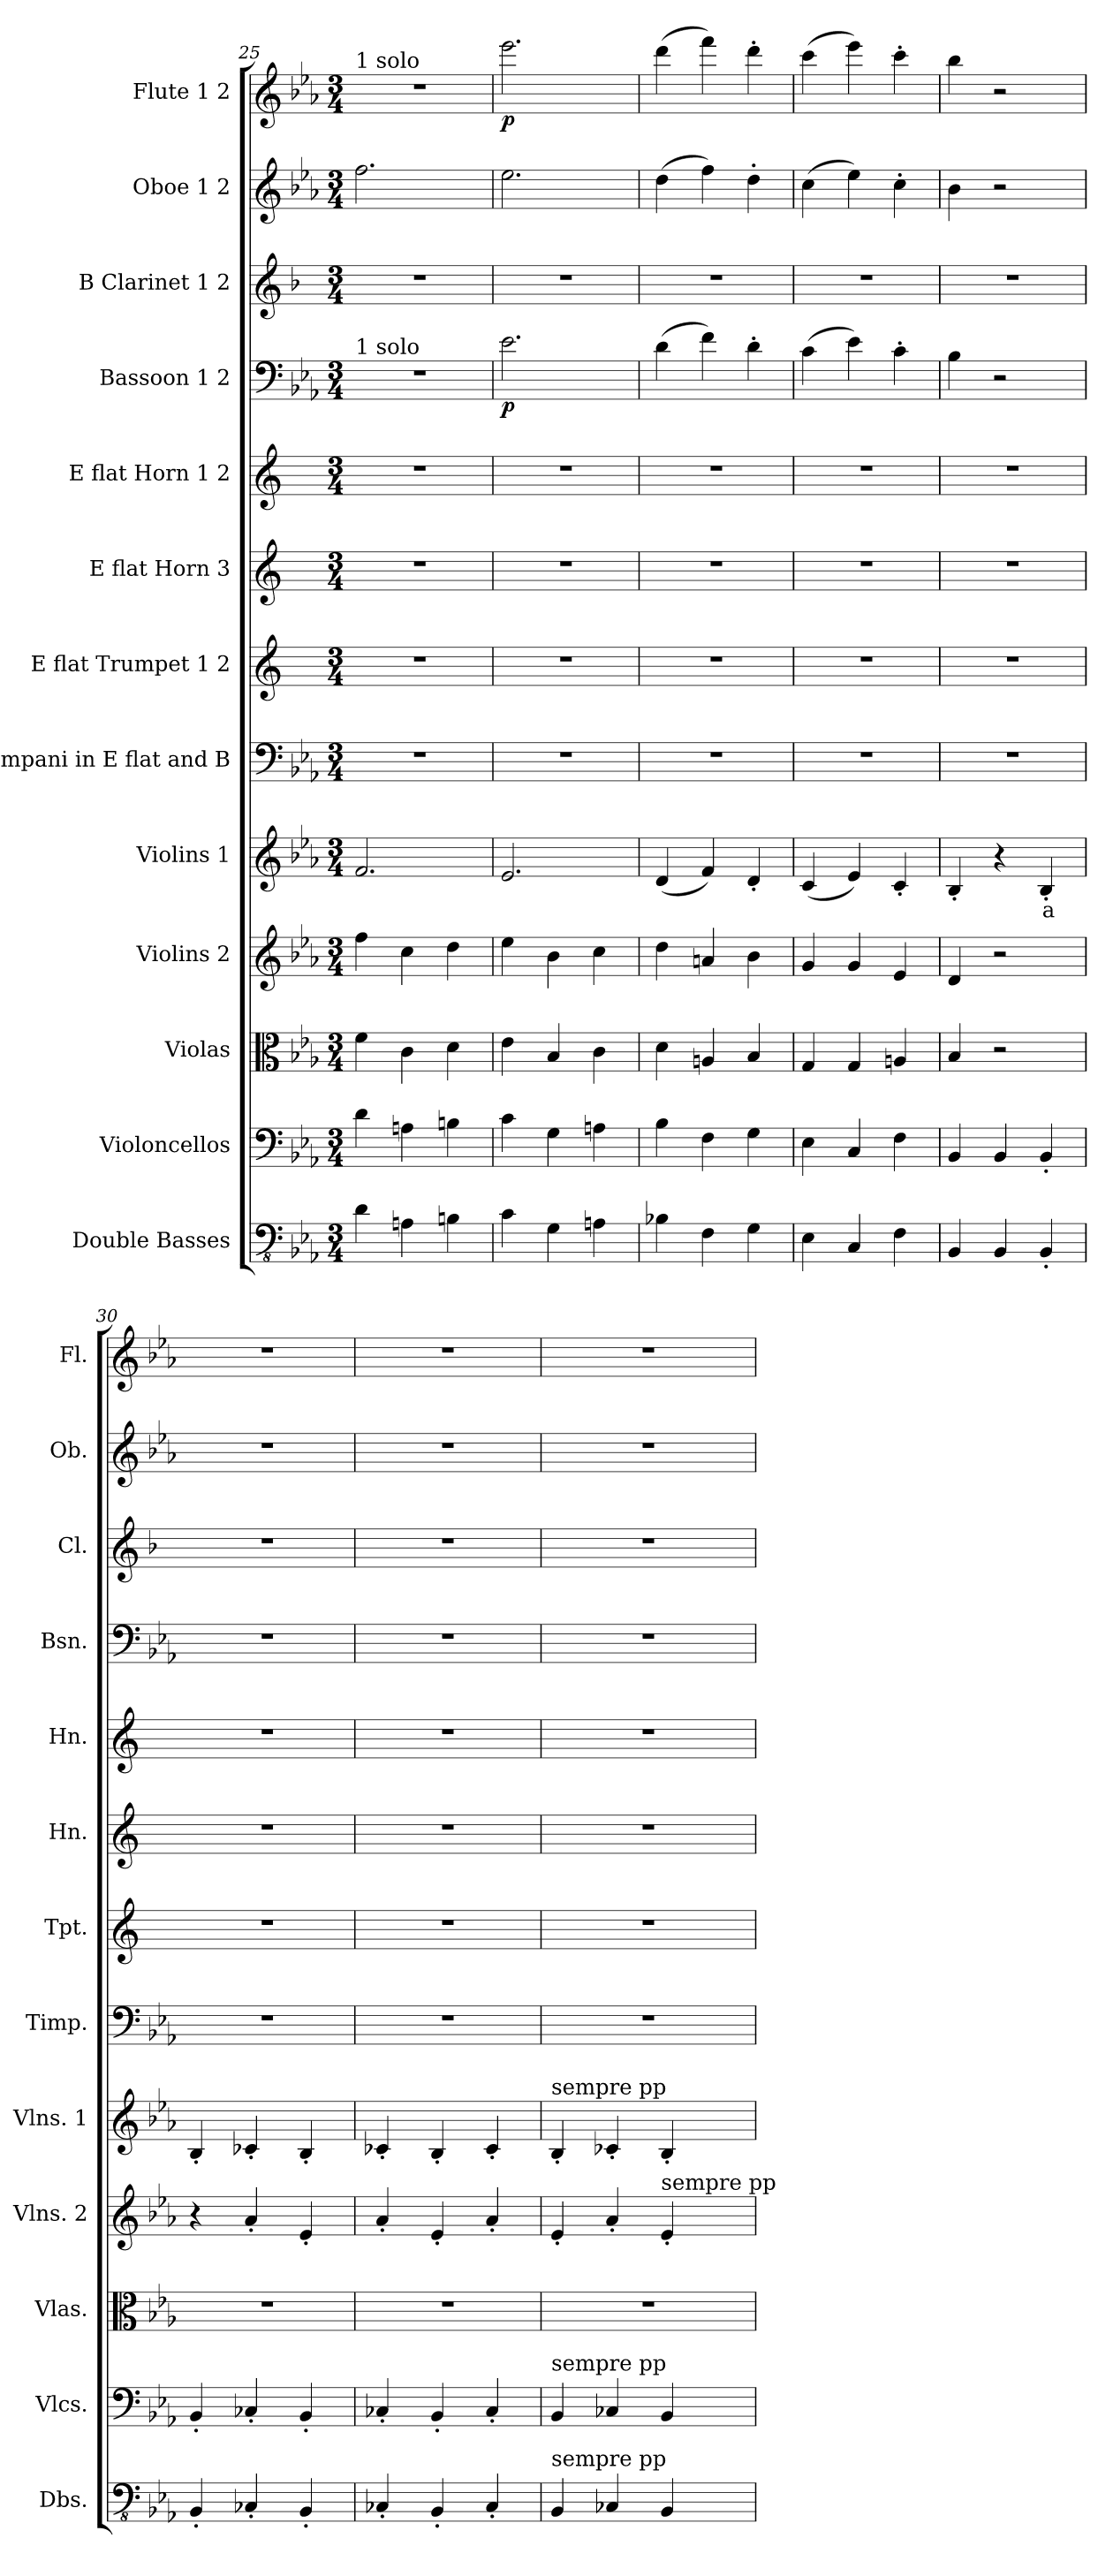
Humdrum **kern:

**kern	**kern	**kern	**kern	**kern	**text	**kern	**kern	**kern	**kern	**kern	**dynam	**kern	**kern	**kern	**dynam
*part13	*part12	*part11	*part10	*part9	*part9	*part8	*part7	*part6	*part5	*part4	*part4	*part3	*part2	*part1	*part1
*staff13	*staff12	*staff11	*staff10	*staff9	*staff9	*staff8	*staff7	*staff6	*staff5	*staff4	*staff4	*staff3	*staff2	*staff1	*staff1
*I"Double Basses	*I"Violoncellos	*I"Violas	*I"Violins 2	*I"Violins 1	*	*I"Timpani in E flat and B	*I"E flat Trumpet 1 2	*I"E flat Horn 3	*I"E flat Horn  1 2	*I"Bassoon 1 2	*	*I"B Clarinet 1 2	*I"Oboe 1 2	*I"Flute 1 2	*
*I'Dbs.	*I'Vlcs.	*I'Vlas.	*I'Vlns. 2	*I'Vlns. 1	*	*I'Timp.	*I'Tpt.	*I'Hn.	*I'Hn.	*I'Bsn.	*	*I'Cl.	*I'Ob.	*I'Fl.	*
*clefFv4	*clefF4	*clefC3	*clefG2	*clefG2	*	*clefF4	*clefG2	*clefG2	*clefG2	*clefF4	*	*clefG2	*clefG2	*clefG2	*
*	*	*	*	*	*	*	*ITrd-2c-3	*ITrd5c9	*ITrd5c9	*	*	*ITrd1c2	*	*	*
*k[b-e-a-]	*k[b-e-a-]	*k[b-e-a-]	*k[b-e-a-]	*k[b-e-a-]	*	*k[b-e-a-]	*k[b-e-a-]	*k[b-e-a-]	*k[b-e-a-]	*k[b-e-a-]	*	*k[b-e-a-]	*k[b-e-a-]	*k[b-e-a-]	*
*M3/4	*M3/4	*M3/4	*M3/4	*M3/4	*	*M3/4	*M3/4	*M3/4	*M3/4	*M3/4	*	*M3/4	*M3/4	*M3/4	*
=25	=25	=25	=25	=25	=25	=25	=25	=25	=25	=25	=25	=25	=25	=25	=25
!	!	!	!	!	!	!	!	!	!	!	!	!	!	!LO:TX:a:t=1  solo	!
!	!	!	!	!	!	!	!	!	!	!LO:TX:a:t=1  solo	!	!	!	!	!
4D\	4d\	4f\	4ff\	2.f/	.	2.r	2.r	2.r	2.r	2.r	.	2.r	2.ff\	2.r	.
4AAn\	4An\	4c\	4cc\	.	.	.	.	.	.	.	.	.	.	.	.
4BBn\	4Bn\	4d\	4dd\	.	.	.	.	.	.	.	.	.	.	.	.
=26	=26	=26	=26	=26	=26	=26	=26	=26	=26	=26	=26	=26	=26	=26	=26
!	!	!	!	!	!	!	!	!	!	!	!LO:DY:b	!	!	!	!LO:DY:b
4C\	4c\	4e-\	4ee-\	2.e-/	.	2.r	2.r	2.r	2.r	2.e-\	p	2.r	2.ee-\	2.eee-\	p
4GG\	4G\	4B-/	4b-\	.	.	.	.	.	.	.	.	.	.	.	.
4AAn\	4An\	4c\	4cc\	.	.	.	.	.	.	.	.	.	.	.	.
=27	=27	=27	=27	=27	=27	=27	=27	=27	=27	=27	=27	=27	=27	=27	=27
4BB-X\	4B-\	4d\	4dd\	(<4d/	.	2.r	2.r	2.r	2.r	(>4d\	.	2.r	(>4dd\	(>4ddd\	.
4FF\	4F\	4An/	4an/	4f/)	.	.	.	.	.	4f\)	.	.	4ff\)	4fff\)	.
4GG\	4G\	4B-/	4b-\	4d'/	.	.	.	.	.	4d'\	.	.	4dd'\	4ddd'\	.
=28	=28	=28	=28	=28	=28	=28	=28	=28	=28	=28	=28	=28	=28	=28	=28
4EE-\	4E-\	4G/	4g/	(<4c/	.	2.r	2.r	2.r	2.r	(>4c\	.	2.r	(>4cc\	(>4ccc\	.
4CC/	4C/	4G/	4g/	4e-/)	.	.	.	.	.	4e-\)	.	.	4ee-\)	4eee-\)	.
4FF\	4F\	4An/	4e-/	4c'/	.	.	.	.	.	4c'\	.	.	4cc'\	4ccc'\	.
=29	=29	=29	=29	=29	=29	=29	=29	=29	=29	=29	=29	=29	=29	=29	=29
4BBB-/	4BB-/	4B-/	4d/	4B-'/	.	2.r	2.r	2.r	2.r	4B-\	.	2.r	4b-\	4bb-\	.
4BBB-/	4BB-/	2r	2r	4r	.	.	.	.	.	2r	.	.	2r	2r	.
4BBB-'/	4BB-'/	.	.	4B-'/	a	.	.	.	.	.	.	.	.	.	.
=30	=30	=30	=30	=30	=30	=30	=30	=30	=30	=30	=30	=30	=30	=30	=30
4BBB-'/	4BB-'/	2.r	4r	4B-'/	.	2.r	2.r	2.r	2.r	2.r	.	2.r	2.r	2.r	.
4CC-X'/	4C-X'/	.	4a-'/	4c-X'/	.	.	.	.	.	.	.	.	.	.	.
4BBB-'/	4BB-'/	.	4e-'/	4B-'/	.	.	.	.	.	.	.	.	.	.	.
=31	=31	=31	=31	=31	=31	=31	=31	=31	=31	=31	=31	=31	=31	=31	=31
4CC-X'/	4C-X'/	2.r	4a-'/	4c-X'/	.	2.r	2.r	2.r	2.r	2.r	.	2.r	2.r	2.r	.
4BBB-'/	4BB-'/	.	4e-'/	4B-'/	.	.	.	.	.	.	.	.	.	.	.
4CC-'/	4C-'/	.	4a-'/	4c-'/	.	.	.	.	.	.	.	.	.	.	.
=32	=32	=32	=32	=32	=32	=32	=32	=32	=32	=32	=32	=32	=32	=32	=32
!	!	!	!	!LO:TX:a:t=sempre pp	!	!	!	!	!	!	!	!	!	!	!
!	!LO:TX:a:t=sempre pp	!	!	!	!	!	!	!	!	!	!	!	!	!	!
!LO:TX:a:t=sempre pp	!	!	!	!	!	!	!	!	!	!	!	!	!	!	!
4BBB-/	4BB-/	2.r	4e-'/	4B-'/	.	2.r	2.r	2.r	2.r	2.r	.	2.r	2.r	2.r	.
4CC-X/	4C-X/	.	4a-'/	4c-X'/	.	.	.	.	.	.	.	.	.	.	.
!	!	!	!LO:TX:a:t=sempre pp	!	!	!	!	!	!	!	!	!	!	!	!
4BBB-/	4BB-/	.	4e-'/	4B-'/	.	.	.	.	.	.	.	.	.	.	.
=	=	=	=	=	=	=	=	=	=	=	=	=	=	=	=
*-	*-	*-	*-	*-	*-	*-	*-	*-	*-	*-	*-	*-	*-	*-	*-
